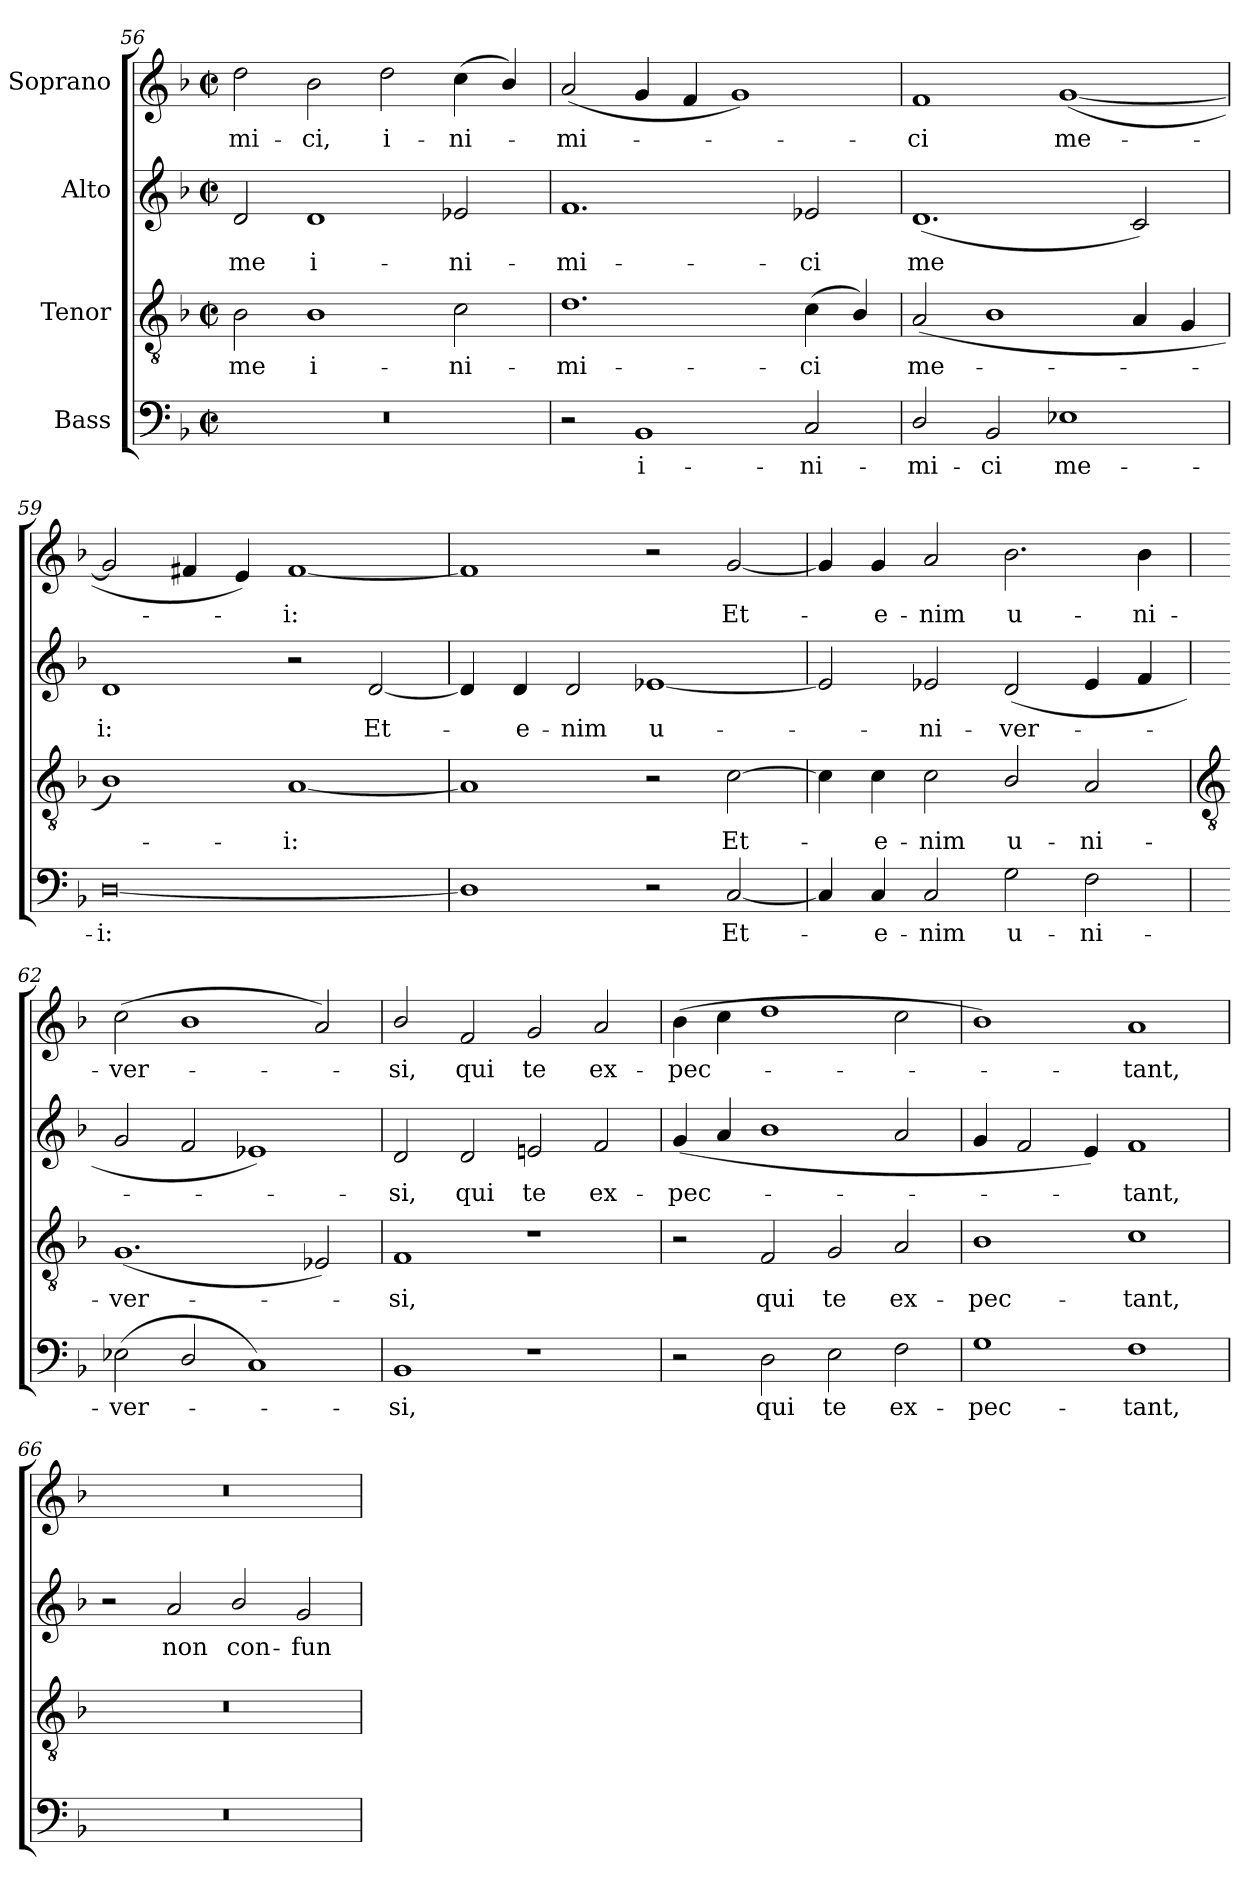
**kern	**text	**kern	**text	**kern	**text	**kern	**text
*part4	*part4	*part3	*part3	*part2	*part2	*part1	*part1
*staff4	*staff4	*staff3	*staff3	*staff2	*staff2	*staff1	*staff1
*I"Bass	*	*I"Tenor	*	*I"Alto	*	*I"Soprano	*
*clefF4	*	*clefGv2	*	*clefG2	*	*clefG2	*
*k[b-]	*	*k[b-]	*	*k[b-]	*	*k[b-]	*
*F:	*	*F:	*	*F:	*	*F:	*
*M4/2	*	*M4/2	*	*M4/2	*	*M4/2	*
*met(c|)	*	*met(c|)	*	*met(c|)	*	*met(c|)	*
=56	=56	=56	=56	=56	=56	=56	=56
!	!	!	!LO:LY:b	!	!LO:LY:b	!	!LO:LY:b
0r	.	2B-	me	2d	me	2dd	-mi-
!	!	!	!LO:LY:b	!	!LO:LY:b	!	!LO:LY:b
.	.	1B-	i-	1d	i-	2b-	-ci,
!	!	!	!	!	!	!	!LO:LY:b
.	.	.	.	.	.	2dd	i-
!	!	!	!LO:LY:b	!	!LO:LY:b	!	!LO:LY:b
.	.	2c	-ni-	2e-X	-ni-	(<4cc	-ni-
.	.	.	.	.	.	4b-/)	.
=57	=57	=57	=57	=57	=57	=57	=57
!	!	!	!LO:LY:b	!	!LO:LY:b	!	!LO:LY:b
2r	.	1.d	-mi-	1.f	-mi-	(<2a	mi-
!	!LO:LY:b	!	!	!	!	!	!
1BB-	i-	.	.	.	.	4g	.
.	.	.	.	.	.	4f	.
.	.	.	.	.	.	1g)	.
!	!LO:LY:b	!	!LO:LY:b	!	!LO:LY:b	!	!
2C	-ni-	(<4c	-ci	2e-X	-ci	.	.
.	.	4B-/)	.	.	.	.	.
=58	=58	=58	=58	=58	=58	=58	=58
!	!LO:LY:b	!	!LO:LY:b	!	!LO:LY:b	!	!LO:LY:b
2D/	-mi-	(<2A	me-	(<1.d	me	1f	ci
!	!LO:LY:b	!	!	!	!	!	!
2BB-	-ci	1B-/	.	.	.	.	.
!	!LO:LY:b	!	!	!	!	!	!LO:LY:b
1E-X	me-	.	.	.	.	(<[1g	me-
.	.	4A	.	2c)	.	.	.
.	.	4G	.	.	.	.	.
=59	=59	=59	=59	=59	=59	=59	=59
!	!LO:LY:b	!	!	!	!LO:LY:b	!	!
[0D/	-i:	1B-/)	.	1d	i:	2g]	.
.	.	.	.	.	.	4f#X	.
.	.	.	.	.	.	4e)	.
!	!	!	!LO:LY:b	!	!	!	!LO:LY:b
.	.	[1A	i:	2r	.	[1f#	i:
!	!	!	!	!	!LO:LY:b	!	!
.	.	.	.	[2d	Et-	.	.
=60	=60	=60	=60	=60	=60	=60	=60
1D]	.	1A]	.	4d]	.	1f#]	.
!	!	!	!	!	!LO:LY:b	!	!
.	.	.	.	4d	e-	.	.
!	!	!	!	!	!LO:LY:b	!	!
.	.	.	.	2d	-nim	.	.
!	!	!	!	!	!LO:LY:b	!	!
2r	.	2r	.	[1e-X	u-	2r	.
!	!LO:LY:b	!	!LO:LY:b	!	!	!	!LO:LY:b
[2C	Et-	[2c	Et-	.	.	[2g	Et-
=61	=61	=61	=61	=61	=61	=61	=61
4C]	.	4c]	.	2e-]	.	4g]	.
!	!LO:LY:b	!	!LO:LY:b	!	!	!	!LO:LY:b
4C	e-	4c	e-	.	.	4g	e-
!	!LO:LY:b	!	!LO:LY:b	!	!LO:LY:b	!	!LO:LY:b
2C	-nim	2c	-nim	2e-	ni-	2a	-nim
!	!LO:LY:b	!	!LO:LY:b	!	!LO:LY:b	!	!LO:LY:b
2G	u-	2B-/	u-	(<2d	-ver-	2.b-	u-
!	!LO:LY:b	!	!LO:LY:b	!	!	!	!
2F	-ni-	2A	-ni-	4e-	.	.	.
!	!	!	!	!	!	!	!LO:LY:b
.	.	.	.	4f	.	4b-	-ni-
!!LO:LB:g=z
=62	=62	=62	=62	=62	=62	=62	=62
*	*	*clefGv2	*	*	*	*	*
!	!LO:LY:b	!	!LO:LY:b	!	!	!	!LO:LY:b
(<2E-X	-ver-	(<1.G	-ver-	2g	.	(>2cc	-ver-
2D/	.	.	.	2f	.	1b-	.
1C/)	.	.	.	1e-X)	.	.	.
.	.	2E-X)	.	.	.	2a)	.
=63	=63	=63	=63	=63	=63	=63	=63
!	!LO:LY:b	!	!LO:LY:b	!	!LO:LY:b	!	!LO:LY:b
1BB-	si,	1F	si,	2d	si,	2b-/	si,
!	!	!	!	!	!LO:LY:b	!	!LO:LY:b
.	.	.	.	2d	qui	2f	qui
!	!	!	!	!	!LO:LY:b	!	!LO:LY:b
1r	.	1r	.	2en	te	2g	te
!	!	!	!	!	!LO:LY:b	!	!LO:LY:b
.	.	.	.	2f	ex-	2a	ex-
=64	=64	=64	=64	=64	=64	=64	=64
!	!	!	!	!	!LO:LY:b	!	!LO:LY:b
2r	.	2r	.	(<4g	-pec-	(>4b-	-pec-
.	.	.	.	4a	.	4cc	.
!	!LO:LY:b	!	!LO:LY:b	!	!	!	!
2D	qui	2F	qui	1b-/	.	1dd	.
!	!LO:LY:b	!	!LO:LY:b	!	!	!	!
2E	te	2G	te	.	.	.	.
!	!LO:LY:b	!	!LO:LY:b	!	!	!	!
2F	ex-	2A	ex-	2a	.	2cc	.
=65	=65	=65	=65	=65	=65	=65	=65
!	!LO:LY:b	!	!LO:LY:b	!	!	!	!
1G	-pec-	1B-	-pec-	4g	.	1b-)	.
.	.	.	.	2f	.	.	.
.	.	.	.	4e)	.	.	.
!	!LO:LY:b	!	!LO:LY:b	!	!LO:LY:b	!	!LO:LY:b
1F	-tant,	1c	-tant,	1f	tant,	1a	tant,
=66	=66	=66	=66	=66	=66	=66	=66
0r	.	0r	.	2r	.	0r	.
!	!	!	!	!	!LO:LY:b	!	!
.	.	.	.	2a	non	.	.
!	!	!	!	!	!LO:LY:b	!	!
.	.	.	.	2b-/	con-	.	.
!	!	!	!	!	!LO:LY:b	!	!
.	.	.	.	2g	-fun-	.	.
=	=	=	=	=	=	=	=
*-	*-	*-	*-	*-	*-	*-	*-
